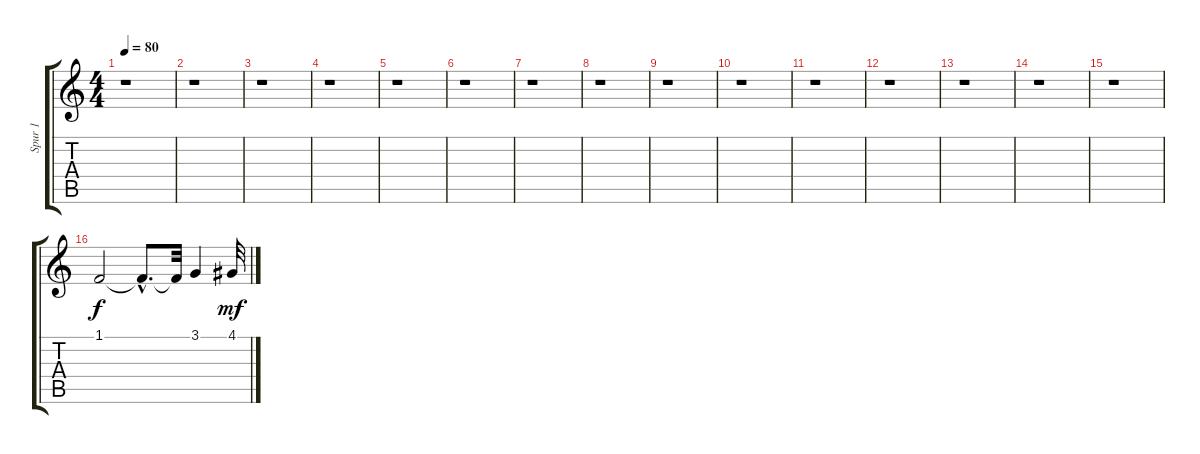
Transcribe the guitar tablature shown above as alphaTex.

\track ("Spur 1" "Spur 1") {instrument stringensemble1}
\staff {score tabs}
\tuning (E4 B3 G3 D3 A2 E2) {hide}
\ts (4 4)
\tempo 80
\clef g2
\ks c
r.1{dy f} |
r.1 |
r.1 |
r.1 |
r.1 |
r.1 |
r.1 |
r.1 |
r.1 |
r.1 |
r.1 |
r.1 |
r.1 |
r.1 |
r.1 |
1.1.2{volume 12 instrument stringensemble1} 1.1{hac t}.8{d} 1.1{t}.32 3.1.4 4.1.32{dy mf}
